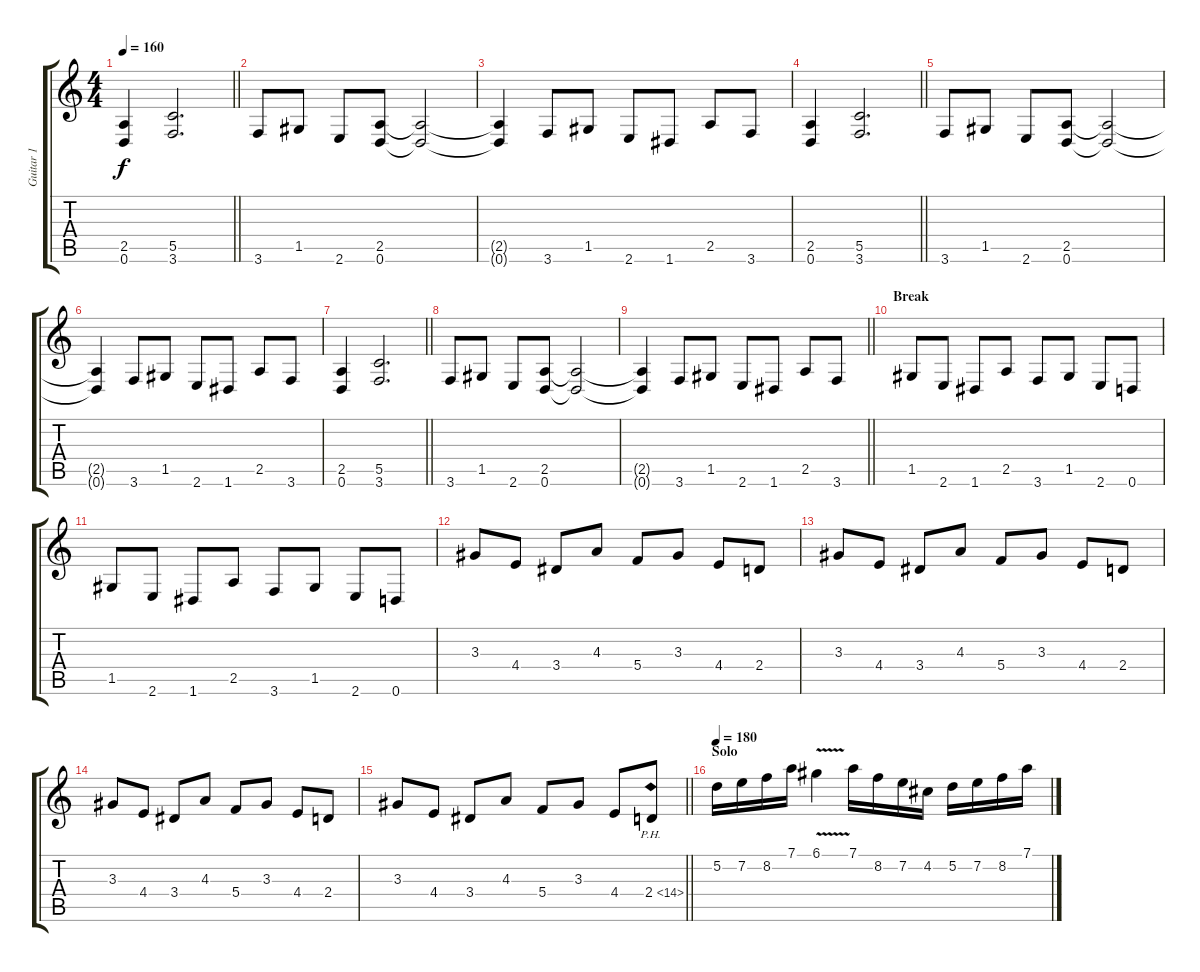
\track ("Guitar 1" "Guitar 1") {instrument distortionguitar}
\staff {score tabs}
\tuning (D4 A3 F3 C3 G2 D2) {hide}
\ts (4 4)
\tempo 160
\clef g2
\barLineRight lightlight
\ks c
(2.5 0.6).4{dy f} (5.5 3.6).2{d} |
3.6.8 1.5.8 2.6.8 (2.5 0.6).8 (2.5{t} 0.6{t}).2 |
(2.5{t} 0.6{t}).4 3.6.8 1.5.8 2.6.8 1.6.8 2.5.8 3.6.8 |
\barLineRight lightlight
(2.5 0.6).4 (5.5 3.6).2{d} |
3.6.8 1.5.8 2.6.8 (2.5 0.6).8 (2.5{t} 0.6{t}).2 |
(2.5{t} 0.6{t}).4 3.6.8 1.5.8 2.6.8 1.6.8 2.5.8 3.6.8 |
\barLineRight lightlight
(2.5 0.6).4 (5.5 3.6).2{d} |
3.6.8 1.5.8 2.6.8 (2.5 0.6).8 (2.5{t} 0.6{t}).2 |
\barLineRight lightlight
(2.5{t} 0.6{t}).4 3.6.8 1.5.8 2.6.8 1.6.8 2.5.8 3.6.8 |
\section ("" "Break")
1.5.8 2.6.8 1.6.8 2.5.8 3.6.8 1.5.8 2.6.8 0.6.8 |
1.5.8 2.6.8 1.6.8 2.5.8 3.6.8 1.5.8 2.6.8 0.6.8 |
3.3.8 4.4.8 3.4.8 4.3.8 5.4.8 3.3.8 4.4.8 2.4.8 |
3.3.8 4.4.8 3.4.8 4.3.8 5.4.8 3.3.8 4.4.8 2.4.8 |
3.3.8 4.4.8 3.4.8 4.3.8 5.4.8 3.3.8 4.4.8 2.4.8 |
\barLineRight lightlight
3.3.8 4.4.8 3.4.8 4.3.8 5.4.8 3.3.8 4.4.8 2.4{ph 12}.8 |
\section ("" "Solo")
\tempo 180
5.2.16 7.2.16 8.2.16 7.1.16 6.1{v}.4 7.1.16 8.2.16 7.2.16 4.2.16 5.2.16 7.2.16 8.2.16 7.1.16
